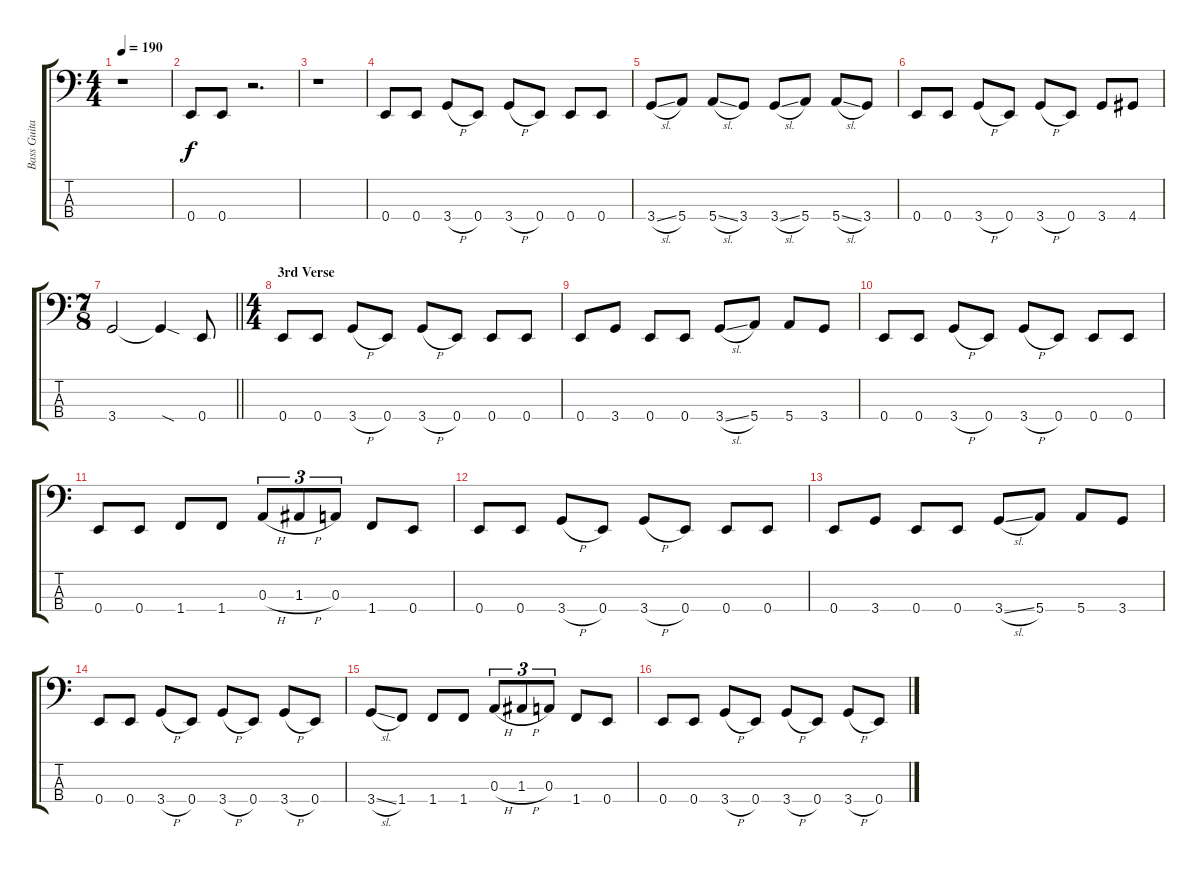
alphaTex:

\track ("Bass Guitar" "Bass Guita") {instrument electricbassfinger}
\staff {score tabs}
\tuning (G2 D2 A1 E1) {hide}
\ts (4 4)
\tempo 190
\clef f4
\ks c
r.1{dy f} |
0.4.8 0.4.8 r.2{d} |
r.1 |
0.4.8 0.4.8 3.4{h}.8 0.4.8 3.4{h}.8 0.4.8 0.4.8 0.4.8 |
3.4{sl}.8 5.4.8 5.4{sl}.8 3.4.8 3.4{sl}.8 5.4.8 5.4{sl}.8 3.4.8 |
0.4.8 0.4.8 3.4{h}.8 0.4.8 3.4{h}.8 0.4.8 3.4.8 4.4.8 |
\ts (7 8)
\barLineRight lightlight
3.4.2 3.4{sod t}.4 0.4.8 |
\ts (4 4)
\section ("" "3rd Verse")
0.4.8 0.4.8 3.4{h}.8 0.4.8 3.4{h}.8 0.4.8 0.4.8 0.4.8 |
0.4.8 3.4.8 0.4.8 0.4.8 3.4{sl}.8 5.4.8 5.4.8 3.4.8 |
0.4.8 0.4.8 3.4{h}.8 0.4.8 3.4{h}.8 0.4.8 0.4.8 0.4.8 |
0.4.8 0.4.8 1.4.8 1.4.8 0.3{h}.8{tu (3 2)} 1.3{h}.8{tu (3 2)} 0.3.8{tu (3 2)} 1.4.8 0.4.8 |
0.4.8 0.4.8 3.4{h}.8 0.4.8 3.4{h}.8 0.4.8 0.4.8 0.4.8 |
0.4.8 3.4.8 0.4.8 0.4.8 3.4{sl}.8 5.4.8 5.4.8 3.4.8 |
0.4.8 0.4.8 3.4{h}.8 0.4.8 3.4{h}.8 0.4.8 3.4{h}.8 0.4.8 |
3.4{sl}.8 1.4.8 1.4.8 1.4.8 0.3{h}.8{tu (3 2)} 1.3{h}.8{tu (3 2)} 0.3.8{tu (3 2)} 1.4.8 0.4.8 |
0.4.8 0.4.8 3.4{h}.8 0.4.8 3.4{h}.8 0.4.8 3.4{h}.8 0.4.8
